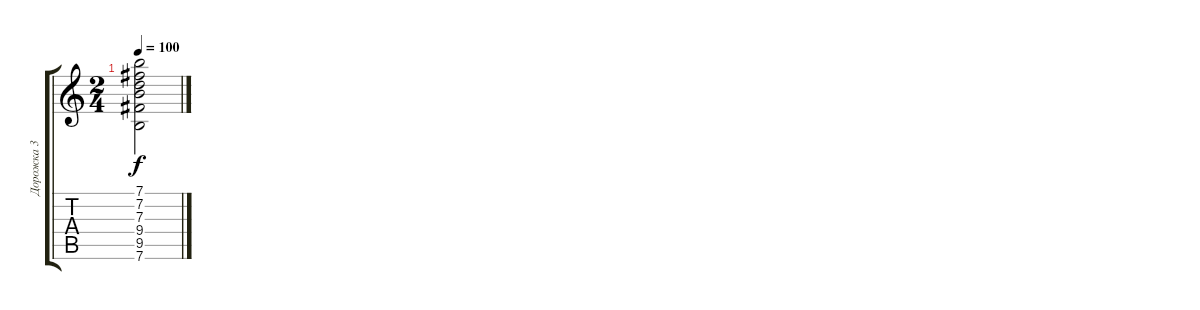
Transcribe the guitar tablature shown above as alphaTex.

\track ("Дорожка 3" "Дорожка 3") {instrument acousticguitarsteel}
\staff {score tabs}
\tuning (E4 B3 G3 D3 A2 E2) {hide}
\ts (2 4)
\tempo 100
\clef g2
\ks c
(7.1{t} 7.2{t} 7.3{t} 9.4{t} 9.5{t} 7.6{t}).2{dy f}
